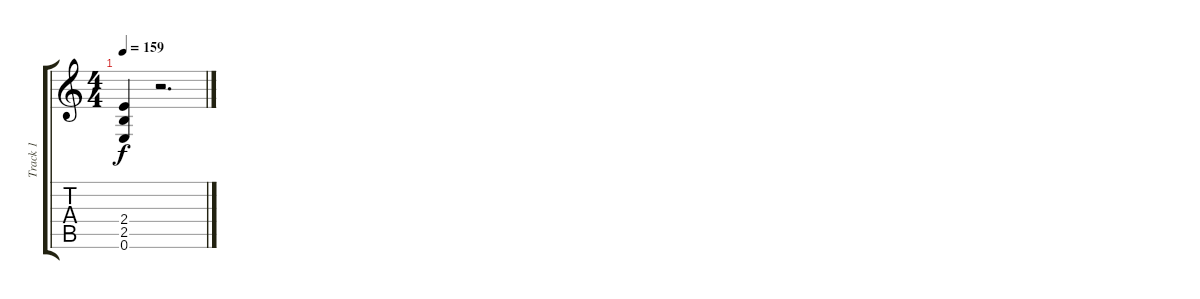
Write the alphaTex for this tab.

\track ("Track 1" "Track 1") {instrument distortionguitar}
\staff {score tabs}
\tuning (E4 B3 G3 D3 A2 E2) {hide}
\ts (4 4)
\tempo 159
\clef g2
\ks c
(2.4 2.5 0.6).4{dy f} r.2{d}
